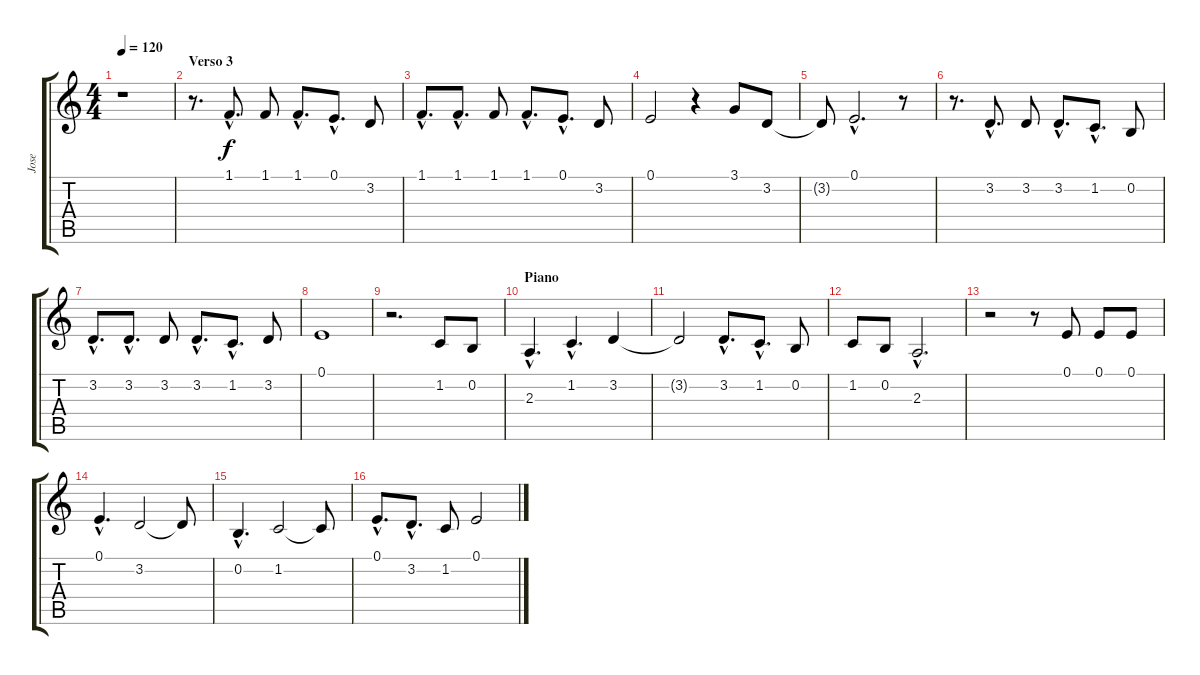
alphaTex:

\track ("Jose" "Jose") {instrument altosax}
\staff {score tabs}
\tuning (E4 B3 G3 D3 A2 E2) {hide}
\ts (4 4)
\tempo 120
\clef g2
\ks c
r.1{dy f} |
\section ("" "Verso 3")
r.8{d} 1.1{hac}.8{d} 1.1.8 1.1{hac}.8{d} 0.1{hac}.8{d} 3.2.8 |
1.1{hac}.8{d} 1.1{hac}.8{d} 1.1.8 1.1{hac}.8{d} 0.1{hac}.8{d} 3.2.8 |
0.1.2 r.4 3.1.8 3.2.8 |
3.2{t}.8 0.1{hac}.2{d} r.8 |
r.8{d} 3.2{hac}.8{d} 3.2.8 3.2{hac}.8{d} 1.2{hac}.8{d} 0.2.8 |
3.2{hac}.8{d} 3.2{hac}.8{d} 3.2.8 3.2{hac}.8{d} 1.2{hac}.8{d} 3.2.8 |
0.1.1 |
r.2{d} 1.2.8 0.2.8 |
\section ("" "Piano")
2.3{hac}.4{d} 1.2{hac}.4{d} 3.2.4 |
3.2{t}.2 3.2{hac}.8{d} 1.2{hac}.8{d} 0.2.8 |
1.2.8 0.2.8 2.3{hac}.2{d} |
r.2 r.8 0.1.8 0.1.8 0.1.8 |
0.1{hac}.4{d} 3.2.2 3.2{t}.8 |
0.2{hac}.4{d} 1.2.2 1.2{t}.8 |
0.1{hac}.8{d} 3.2{hac}.8{d} 1.2.8 0.1.2
